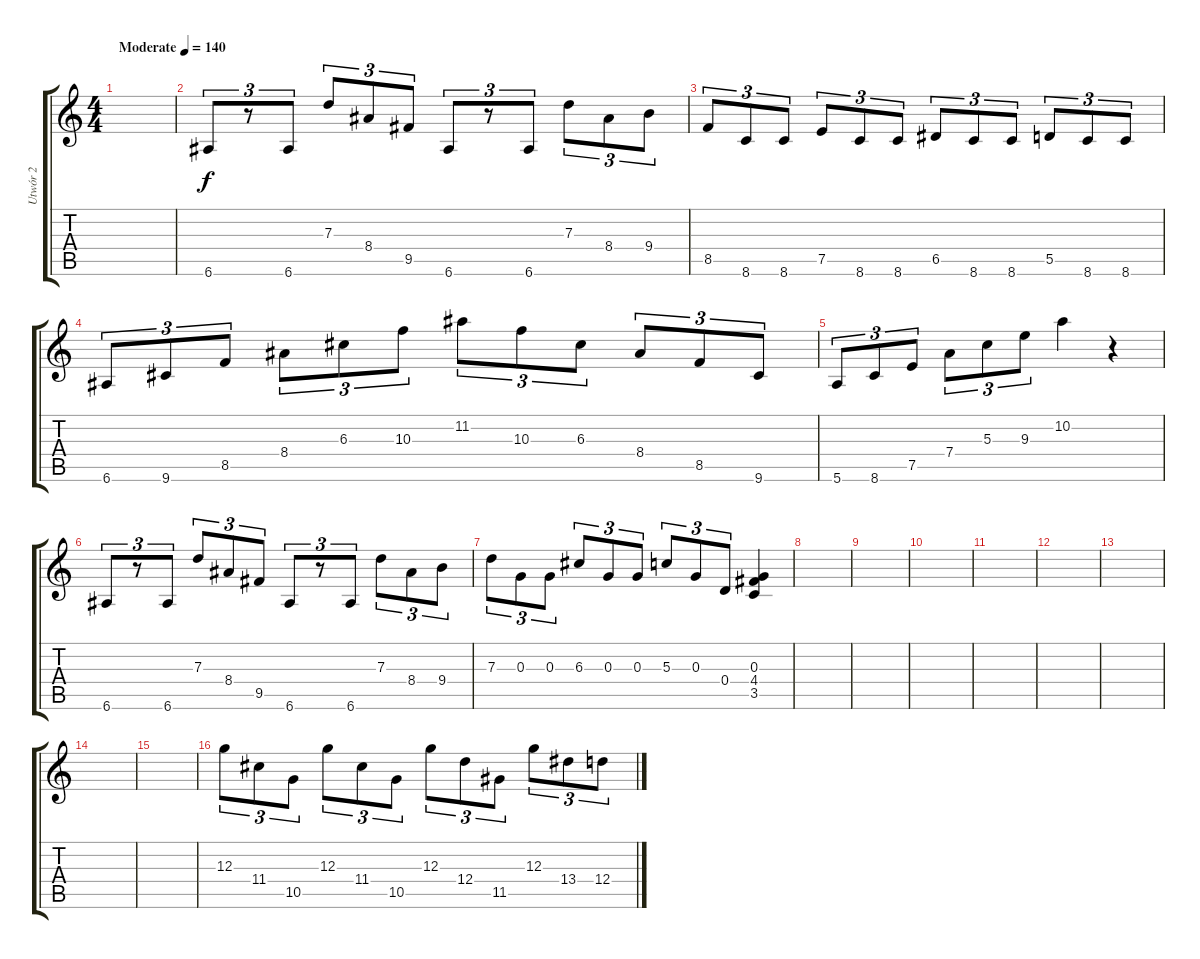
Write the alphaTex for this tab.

\track ("Utwór 2" "Utwór 2") {instrument distortionguitar}
\staff {score tabs}
\tuning (E4 B3 G3 D3 A2 E2) {hide}
\ts (4 4)
\tempo (140 "Moderate")
\clef g2
\ks c
|
6.6.8{tu (3 2)} r.8{tu (3 2)} 6.6.8{tu (3 2)} 7.3.8{tu (3 2)} 8.4.8{tu (3 2)} 9.5.8{tu (3 2)} 6.6.8{tu (3 2)} r.8{tu (3 2)} 6.6.8{tu (3 2)} 7.3.8{tu (3 2)} 8.4.8{tu (3 2)} 9.4.8{tu (3 2)} |
8.5.8{tu (3 2)} 8.6.8{tu (3 2)} 8.6.8{tu (3 2)} 7.5.8{tu (3 2)} 8.6.8{tu (3 2)} 8.6.8{tu (3 2)} 6.5.8{tu (3 2)} 8.6.8{tu (3 2)} 8.6.8{tu (3 2)} 5.5.8{tu (3 2)} 8.6.8{tu (3 2)} 8.6.8{tu (3 2)} |
6.6.8{tu (3 2)} 9.6.8{tu (3 2)} 8.5.8{tu (3 2)} 8.4.8{tu (3 2)} 6.3.8{tu (3 2)} 10.3.8{tu (3 2)} 11.2.8{tu (3 2)} 10.3.8{tu (3 2)} 6.3.8{tu (3 2)} 8.4.8{tu (3 2)} 8.5.8{tu (3 2)} 9.6.8{tu (3 2)} |
5.6.8{tu (3 2)} 8.6.8{tu (3 2)} 7.5.8{tu (3 2)} 7.4.8{tu (3 2)} 5.3.8{tu (3 2)} 9.3.8{tu (3 2)} 10.2.4 r.4 |
6.6.8{tu (3 2)} r.8{tu (3 2)} 6.6.8{tu (3 2)} 7.3.8{tu (3 2)} 8.4.8{tu (3 2)} 9.5.8{tu (3 2)} 6.6.8{tu (3 2)} r.8{tu (3 2)} 6.6.8{tu (3 2)} 7.3.8{tu (3 2)} 8.4.8{tu (3 2)} 9.4.8{tu (3 2)} |
7.3.8{tu (3 2)} 0.3.8{tu (3 2)} 0.3.8{tu (3 2)} 6.3.8{tu (3 2)} 0.3.8{tu (3 2)} 0.3.8{tu (3 2)} 5.3.8{tu (3 2)} 0.3.8{tu (3 2)} 0.4.8{tu (3 2)} (0.3 4.4 3.5).4 |
|
|
|
|
|
|
|
|
12.3.8{tu (3 2)} 11.4.8{tu (3 2)} 10.5.8{tu (3 2)} 12.3.8{tu (3 2)} 11.4.8{tu (3 2)} 10.5.8{tu (3 2)} 12.3.8{tu (3 2)} 12.4.8{tu (3 2)} 11.5.8{tu (3 2)} 12.3.8{tu (3 2)} 13.4.8{tu (3 2)} 12.4.8{tu (3 2)}
